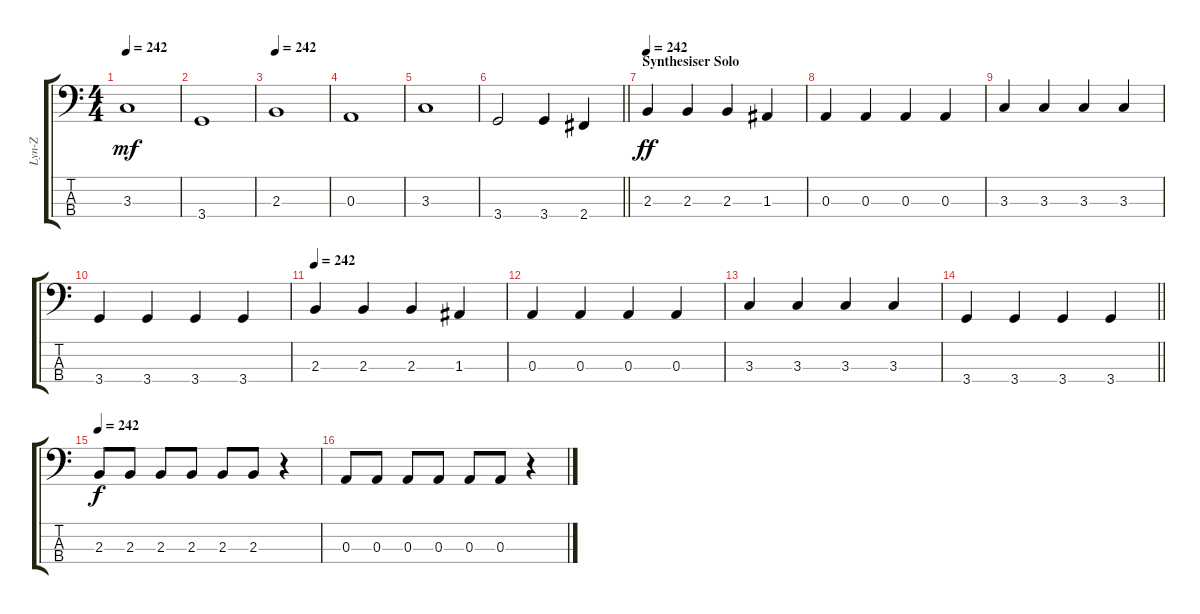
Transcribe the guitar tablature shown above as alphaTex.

\track ("Lyn-Z" "Lyn-Z") {instrument electricbasspick}
\staff {score tabs}
\tuning (G2 D2 A1 E1) {hide}
\ts (4 4)
\tempo 242
\clef f4
\ks c
3.3.1{dy mf} |
3.4.1 |
\tempo 242
2.3.1 |
0.3.1 |
3.3.1 |
\barLineRight lightlight
3.4.2 3.4.4 2.4.4 |
\section ("" "Synthesiser Solo")
\tempo 242
2.3.4{dy ff} 2.3.4 2.3.4 1.3.4 |
0.3.4 0.3.4 0.3.4 0.3.4 |
3.3.4 3.3.4 3.3.4 3.3.4 |
3.4.4 3.4.4 3.4.4 3.4.4 |
\tempo 242
2.3.4 2.3.4 2.3.4 1.3.4 |
0.3.4 0.3.4 0.3.4 0.3.4 |
3.3.4 3.3.4 3.3.4 3.3.4 |
\barLineRight lightlight
3.4.4 3.4.4 3.4.4 3.4.4 |
\tempo 242
2.3.8{dy f} 2.3.8 2.3.8 2.3.8 2.3.8 2.3.8 r.4 |
0.3.8 0.3.8 0.3.8 0.3.8 0.3.8 0.3.8 r.4
